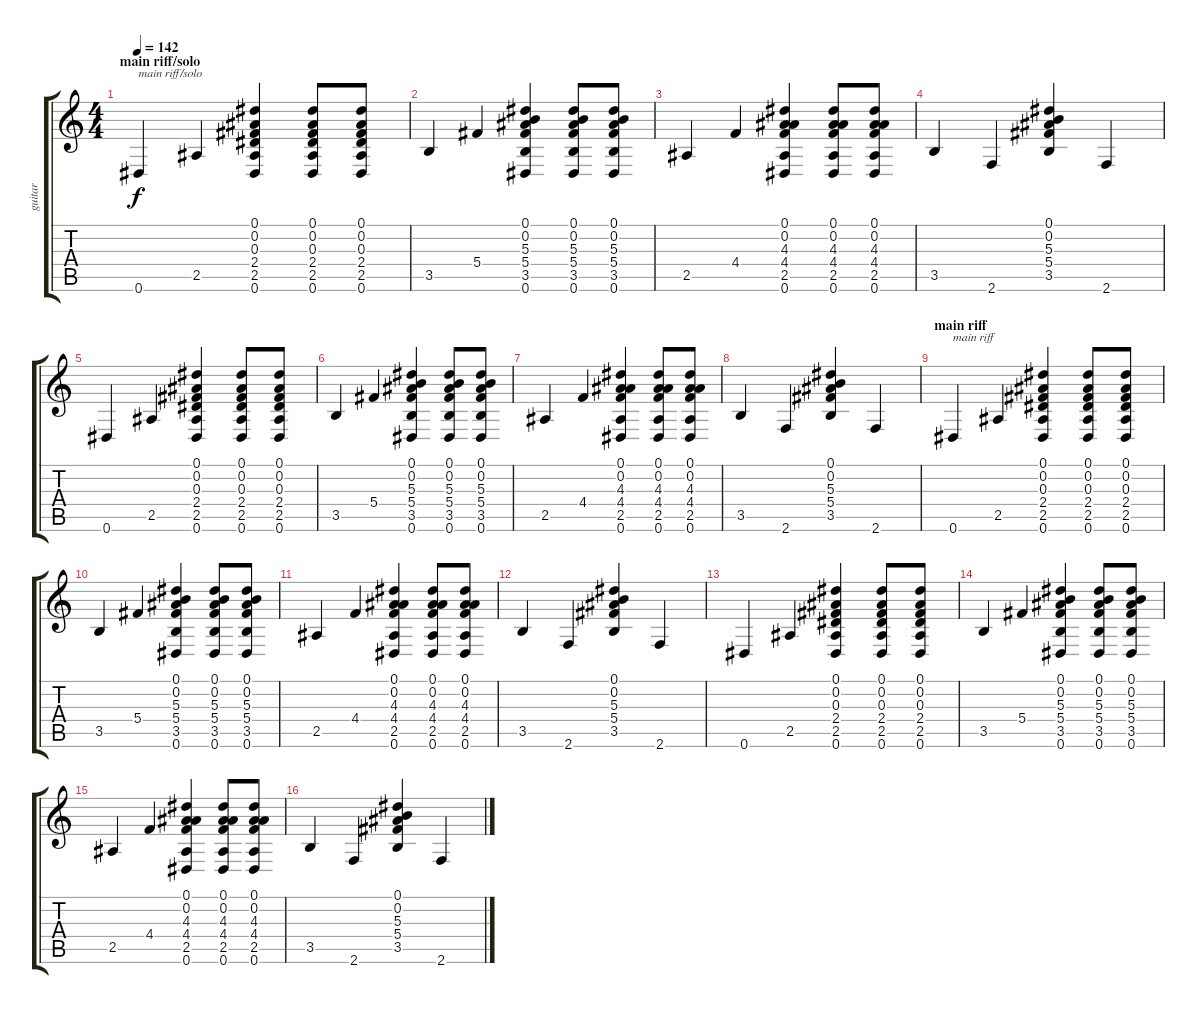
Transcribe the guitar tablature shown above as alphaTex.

\track ("guitar" "guitar") {instrument electricguitarclean}
\staff {score tabs}
\tuning (Eb4 Bb3 Gb3 Db3 Ab2 Eb2) {hide}
\ts (4 4)
\section ("" "main riff/solo")
\tempo 142
\clef g2
\ks c
0.6.4{txt "main riff/solo" dy f instrument electricguitarclean} 2.5.4 (0.1 0.2 0.3 2.4 2.5 0.6).4 (0.1 0.2 0.3 2.4 2.5 0.6).8 (0.1 0.2 0.3 2.4 2.5 0.6).8 |
3.5.4 5.4.4 (0.1 0.2 5.3 5.4 3.5 0.6).4 (0.1 0.2 5.3 5.4 3.5 0.6).8 (0.1 0.2 5.3 5.4 3.5 0.6).8 |
2.5.4 4.4.4 (0.1 0.2 4.3 4.4 2.5 0.6).4 (0.1 0.2 4.3 4.4 2.5 0.6).8 (0.1 0.2 4.3 4.4 2.5 0.6).8 |
3.5.4 2.6.4 (0.1 0.2 5.3 5.4 3.5).4 2.6.4 |
0.6.4 2.5.4 (0.1 0.2 0.3 2.4 2.5 0.6).4 (0.1 0.2 0.3 2.4 2.5 0.6).8 (0.1 0.2 0.3 2.4 2.5 0.6).8 |
3.5.4 5.4.4 (0.1 0.2 5.3 5.4 3.5 0.6).4 (0.1 0.2 5.3 5.4 3.5 0.6).8 (0.1 0.2 5.3 5.4 3.5 0.6).8 |
2.5.4 4.4.4 (0.1 0.2 4.3 4.4 2.5 0.6).4 (0.1 0.2 4.3 4.4 2.5 0.6).8 (0.1 0.2 4.3 4.4 2.5 0.6).8 |
3.5.4 2.6.4 (0.1 0.2 5.3 5.4 3.5).4 2.6.4 |
\section ("" "main riff")
0.6.4{txt "main riff" volume 8} 2.5.4 (0.1 0.2 0.3 2.4 2.5 0.6).4 (0.1 0.2 0.3 2.4 2.5 0.6).8 (0.1 0.2 0.3 2.4 2.5 0.6).8 |
3.5.4 5.4.4 (0.1 0.2 5.3 5.4 3.5 0.6).4 (0.1 0.2 5.3 5.4 3.5 0.6).8 (0.1 0.2 5.3 5.4 3.5 0.6).8 |
2.5.4 4.4.4 (0.1 0.2 4.3 4.4 2.5 0.6).4 (0.1 0.2 4.3 4.4 2.5 0.6).8 (0.1 0.2 4.3 4.4 2.5 0.6).8 |
3.5.4 2.6.4 (0.1 0.2 5.3 5.4 3.5).4 2.6.4 |
0.6.4 2.5.4 (0.1 0.2 0.3 2.4 2.5 0.6).4 (0.1 0.2 0.3 2.4 2.5 0.6).8 (0.1 0.2 0.3 2.4 2.5 0.6).8 |
3.5.4 5.4.4 (0.1 0.2 5.3 5.4 3.5 0.6).4 (0.1 0.2 5.3 5.4 3.5 0.6).8 (0.1 0.2 5.3 5.4 3.5 0.6).8 |
2.5.4 4.4.4 (0.1 0.2 4.3 4.4 2.5 0.6).4 (0.1 0.2 4.3 4.4 2.5 0.6).8 (0.1 0.2 4.3 4.4 2.5 0.6).8 |
3.5.4 2.6.4 (0.1 0.2 5.3 5.4 3.5).4 2.6.4
